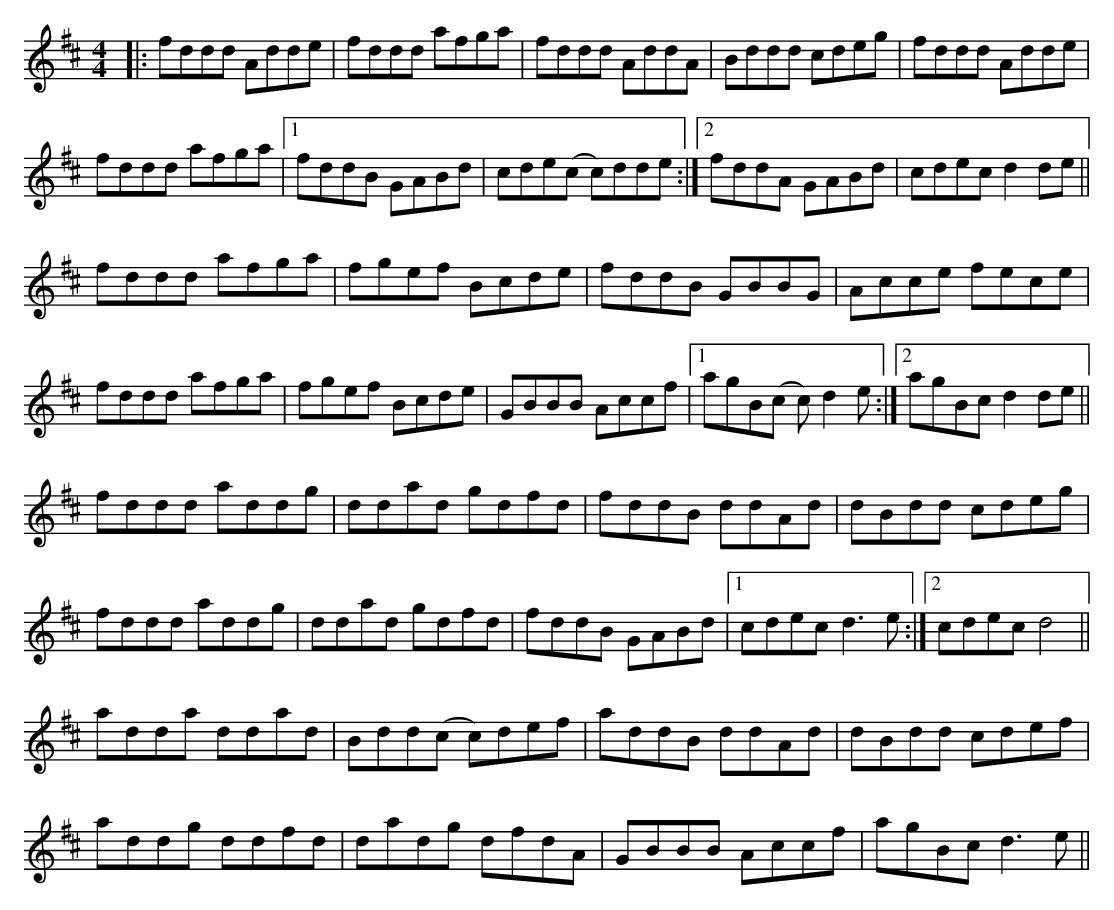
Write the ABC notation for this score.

X:1
M:4/4
K:D
|:fddd Adde|fddd afga|fddd AddA|Bddd cdeg|fddd Adde|
fddd afga|1 fddB GABd|cde(c c)dde:|2 fddA GABd|cdec d2de||
fddd afga|fgef Bcde|fddB GBBG|Acce fece|
fddd afga|fgef Bcde|GBBB Accf|1 agB(c c)d2e:|2 agBc d2de||
fddd addg|ddad gdfd|fddB ddAd|dBdd cdeg|
fddd addg|ddad gdfd|fddB GABd|1 cdec d3e:|2 cdec d4||
adda ddad|Bdd(c c)def|addB ddAd|dBdd cdef|
addg ddfd|dadg dfdA|GBBB Accf|agBc d3e||
